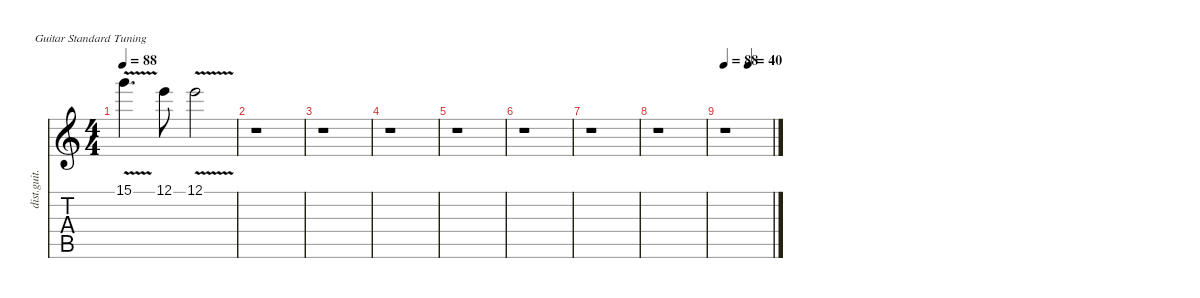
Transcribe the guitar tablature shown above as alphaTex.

\defaultSystemsLayout 4
\hideDynamics
\bracketExtendMode nobrackets
\otherSystemsTrackNameOrientation horizontal
\track ("Guitar 3" "dist.guit.") {instrument distortionguitar}
\staff {score tabs}
\tuning (E4 B3 G3 D3 A2 E2)
\ts (4 4)
\tempo 88
\clef g2
\ks c
15.1{v}.4{d dy f beam Down} 12.1.8{beam Down} 12.1{v}.2{beam Down} |
r.1{beam Down} |
r.1{beam Down} |
r.1{beam Down} |
r.1{beam Down} |
r.1{beam Down} |
r.1{beam Down} |
r.1{beam Down} |
\tempo 88
\tempo (40 0.5)
r.1{beam Down}
